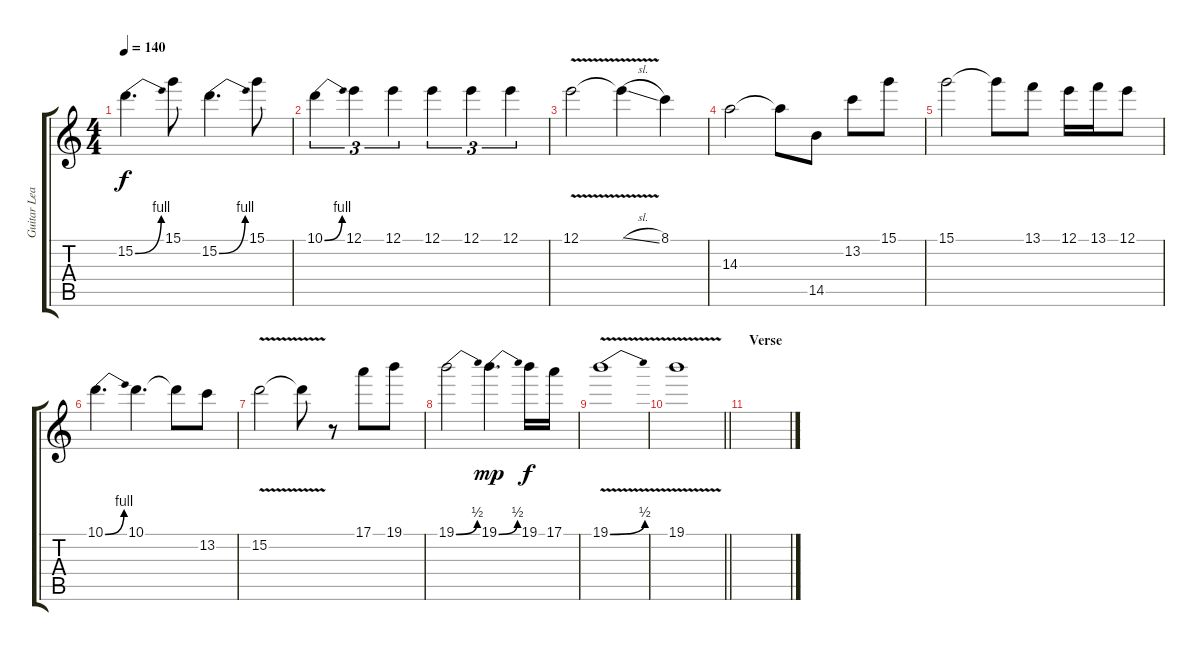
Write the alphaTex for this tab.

\track ("Guitar Lead" "Guitar Lea") {instrument distortionguitar}
\staff {score tabs}
\tuning (E4 B3 G3 D3 A2 E2) {hide}
\ts (4 4)
\tempo 140
\clef g2
\ks c
15.2{be (bend 0 0 60 4)}.4{d dy f} 15.1.8 15.2{be (bend 0 0 60 4)}.4{d} 15.1.8 |
10.1{be (bend 0 0 60 4)}.4{tu (3 2)} 12.1.4{tu (3 2)} 12.1.4{tu (3 2)} 12.1.4{tu (3 2)} 12.1.4{tu (3 2)} 12.1.4{tu (3 2)} |
12.1{v}.2 12.1{sl t}.4 8.1.4 |
14.3.2 14.3{t}.8 14.5.8 13.2.8 15.1.8 |
15.1.2 15.1{t}.8 13.1.8 12.1.16 13.1.16 12.1.8 |
10.1{be (bend 0 0 60 4)}.4{d} 10.1.4{d} 10.1{t}.8 13.2.8 |
15.2{v}.2 15.2{t}.8 r.8 17.1.8 19.1.8 |
19.1{be (bend 0 0 60 2)}.2 19.1{be (bend 0 0 60 2)}.4{d dy mp} 19.1.16{dy f} 17.1.16 |
19.1{be (bend 0 0 60 2) v}.1 |
\barLineRight lightlight
19.1{v}.1 |
\section ("" "Verse")
